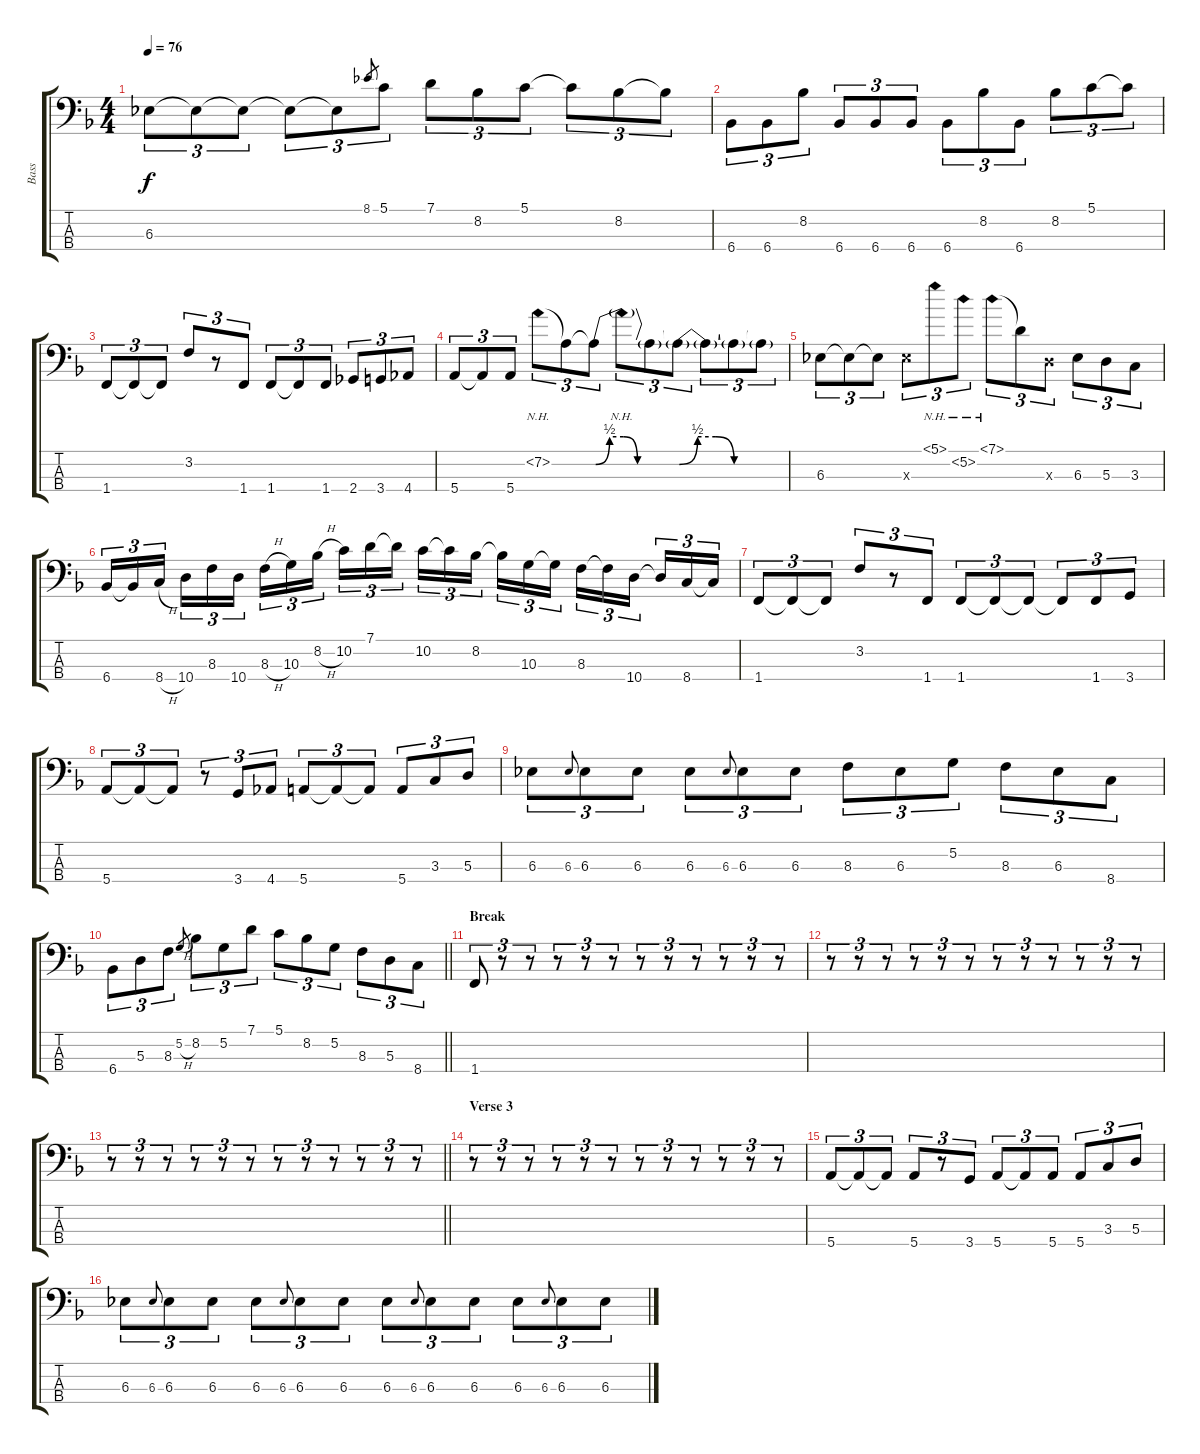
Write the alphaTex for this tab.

\track ("Bass" "Bass") {instrument electricbassfinger}
\staff {score tabs}
\tuning (G2 D2 A1 E1) {hide}
\ts (4 4)
\tempo 76
\clef f4
\ks f
6.3.8{tu (3 2) dy f} 6.3{t}.8{tu (3 2)} 6.3{t}.8{tu (3 2)} 6.3{t}.8{tu (3 2)} 6.3{t}.8{tu (3 2)} 8.1.8{gr} 5.1.8{tu (3 2)} 7.1.8{tu (3 2)} 8.2.8{tu (3 2)} 5.1.8{tu (3 2)} 5.1{t}.8{tu (3 2)} 8.2.8{tu (3 2)} 8.2{t}.8{tu (3 2)} |
6.4.8{tu (3 2)} 6.4.8{tu (3 2)} 8.2.8{tu (3 2)} 6.4.8{tu (3 2)} 6.4.8{tu (3 2)} 6.4.8{tu (3 2)} 6.4.8{tu (3 2)} 8.2.8{tu (3 2)} 6.4.8{tu (3 2)} 8.2.8{tu (3 2)} 5.1.8{tu (3 2)} 5.1{t}.8{tu (3 2)} |
1.4.8{tu (3 2)} 1.4{t}.8{tu (3 2)} 1.4{t}.8{tu (3 2)} 3.2.8{tu (3 2)} r.8{tu (3 2)} 1.4.8{tu (3 2)} 1.4.8{tu (3 2)} 1.4{t}.8{tu (3 2)} 1.4.8{tu (3 2)} 2.4.8{tu (3 2)} 3.4.8{tu (3 2)} 4.4.8{tu (3 2)} |
5.4.8{tu (3 2)} 5.4{t}.8{tu (3 2)} 5.4.8{tu (3 2)} 7.2{nh}.8{tu (3 2)} 7.2{t}.8{tu (3 2)} 7.2{be (custom 0 0 10 2 20 2 30 0 60 0) t}.8{tu (3 2)} 7.2{nh t}.8{tu (3 2)} 7.2{t}.8{tu (3 2)} 7.2{be (custom 0 0 10 2 20 2 30 0 60 0) t}.8{tu (3 2)} 7.2{t}.8{tu (3 2)} 7.2{t}.8{tu (3 2)} 7.2{t}.8{tu (3 2)} |
6.3.8{tu (3 2)} 6.3{t}.8{tu (3 2)} 6.3{t}.8{tu (3 2)} 6.3{x}.8{tu (3 2)} 5.1{nh}.8{tu (3 2)} 5.2{nh}.8{tu (3 2)} 7.1{nh}.8{tu (3 2)} 7.1{t}.8{tu (3 2)} 5.3{x}.8{tu (3 2)} 6.3.8{tu (3 2)} 5.3.8{tu (3 2)} 3.3.8{tu (3 2)} |
6.4.16{tu (3 2)} 6.4{t}.16{tu (3 2)} 8.4{h}.16{tu (3 2) beam splitsecondary} 10.4.16{tu (3 2)} 8.3.16{tu (3 2)} 10.4.16{tu (3 2)} 8.3{h}.16{tu (3 2)} 10.3.16{tu (3 2)} 8.2{h}.16{tu (3 2) beam splitsecondary} 10.2.16{tu (3 2)} 7.1.16{tu (3 2)} 7.1{t}.16{tu (3 2)} 10.2.16{tu (3 2)} 10.2{t}.16{tu (3 2)} 8.2.16{tu (3 2) beam splitsecondary} 8.2{t}.16{tu (3 2)} 10.3.16{tu (3 2)} 10.3{t}.16{tu (3 2)} 8.3.16{tu (3 2)} 8.3{t}.16{tu (3 2)} 10.4.16{tu (3 2) beam splitsecondary} 10.4{t}.16{tu (3 2)} 8.4.16{tu (3 2)} 8.4{t}.16{tu (3 2)} |
1.4.8{tu (3 2)} 1.4{t}.8{tu (3 2)} 1.4{t}.8{tu (3 2)} 3.2.8{tu (3 2)} r.8{tu (3 2)} 1.4.8{tu (3 2)} 1.4.8{tu (3 2)} 1.4{t}.8{tu (3 2)} 1.4{t}.8{tu (3 2)} 1.4{t}.8{tu (3 2)} 1.4.8{tu (3 2)} 3.4.8{tu (3 2)} |
5.4.8{tu (3 2)} 5.4{t}.8{tu (3 2)} 5.4{t}.8{tu (3 2)} r.8{tu (3 2)} 3.4.8{tu (3 2)} 4.4.8{tu (3 2)} 5.4.8{tu (3 2)} 5.4{t}.8{tu (3 2)} 5.4{t}.8{tu (3 2)} 5.4.8{tu (3 2)} 3.3.8{tu (3 2)} 5.3.8{tu (3 2)} |
6.3.8{tu (3 2)} 6.3.8{gr onbeat} 6.3.8{tu (3 2)} 6.3.8{tu (3 2)} 6.3.8{tu (3 2)} 6.3.8{gr onbeat} 6.3.8{tu (3 2)} 6.3.8{tu (3 2)} 8.3.8{tu (3 2)} 6.3.8{tu (3 2)} 5.2.8{tu (3 2)} 8.3.8{tu (3 2)} 6.3.8{tu (3 2)} 8.4.8{tu (3 2)} |
\barLineRight lightlight
6.4.8{tu (3 2)} 5.3.8{tu (3 2)} 8.3.8{tu (3 2)} 5.2{h}.8{gr} 8.2.8{tu (3 2)} 5.2.8{tu (3 2)} 7.1.8{tu (3 2)} 5.1.8{tu (3 2)} 8.2.8{tu (3 2)} 5.2.8{tu (3 2)} 8.3.8{tu (3 2)} 5.3.8{tu (3 2)} 8.4.8{tu (3 2)} |
\section ("" "Break")
1.4.8{tu (3 2)} r.8{tu (3 2)} r.8{tu (3 2)} r.8{tu (3 2)} r.8{tu (3 2)} r.8{tu (3 2)} r.8{tu (3 2)} r.8{tu (3 2)} r.8{tu (3 2)} r.8{tu (3 2)} r.8{tu (3 2)} r.8{tu (3 2)} |
r.8{tu (3 2)} r.8{tu (3 2)} r.8{tu (3 2)} r.8{tu (3 2)} r.8{tu (3 2)} r.8{tu (3 2)} r.8{tu (3 2)} r.8{tu (3 2)} r.8{tu (3 2)} r.8{tu (3 2)} r.8{tu (3 2)} r.8{tu (3 2)} |
\barLineRight lightlight
r.8{tu (3 2)} r.8{tu (3 2)} r.8{tu (3 2)} r.8{tu (3 2)} r.8{tu (3 2)} r.8{tu (3 2)} r.8{tu (3 2)} r.8{tu (3 2)} r.8{tu (3 2)} r.8{tu (3 2)} r.8{tu (3 2)} r.8{tu (3 2)} |
\section ("" "Verse 3")
r.8{tu (3 2)} r.8{tu (3 2)} r.8{tu (3 2)} r.8{tu (3 2)} r.8{tu (3 2)} r.8{tu (3 2)} r.8{tu (3 2)} r.8{tu (3 2)} r.8{tu (3 2)} r.8{tu (3 2)} r.8{tu (3 2)} r.8{tu (3 2)} |
5.4.8{tu (3 2)} 5.4{t}.8{tu (3 2)} 5.4{t}.8{tu (3 2)} 5.4.8{tu (3 2)} r.8{tu (3 2)} 3.4.8{tu (3 2)} 5.4.8{tu (3 2)} 5.4{t}.8{tu (3 2)} 5.4.8{tu (3 2)} 5.4.8{tu (3 2)} 3.3.8{tu (3 2)} 5.3.8{tu (3 2)} |
6.3.8{tu (3 2)} 6.3.8{gr onbeat} 6.3.8{tu (3 2)} 6.3.8{tu (3 2)} 6.3.8{tu (3 2)} 6.3.8{gr onbeat} 6.3.8{tu (3 2)} 6.3.8{tu (3 2)} 6.3.8{tu (3 2)} 6.3.8{gr onbeat} 6.3.8{tu (3 2)} 6.3.8{tu (3 2)} 6.3.8{tu (3 2)} 6.3.8{gr onbeat} 6.3.8{tu (3 2)} 6.3.8{tu (3 2)}
